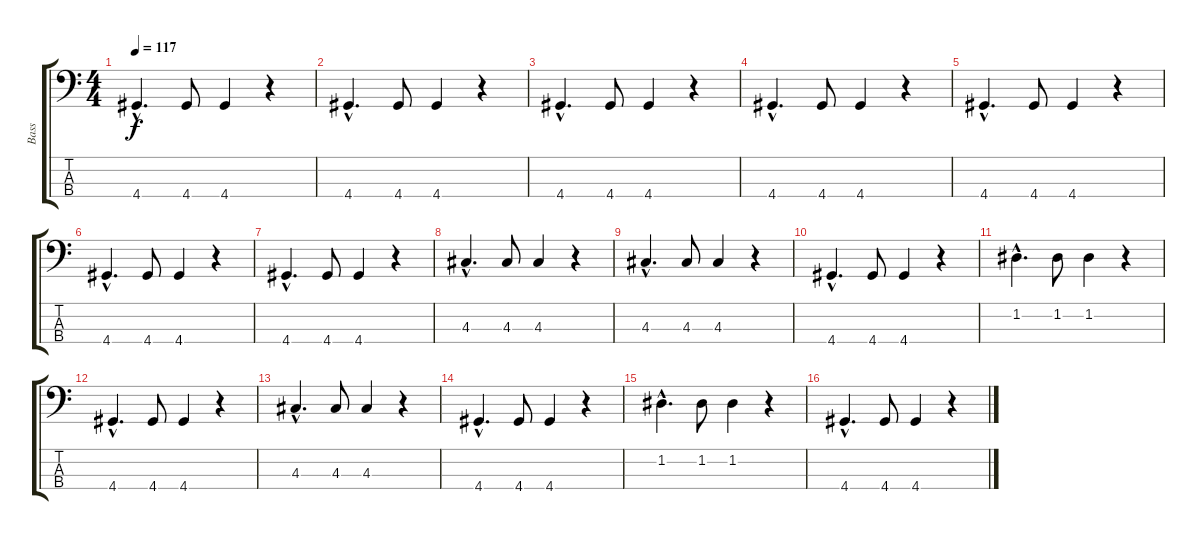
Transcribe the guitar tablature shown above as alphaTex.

\track ("Bass" "Bass") {instrument electricbasspick}
\staff {score tabs}
\tuning (G2 D2 A1 E1) {hide}
\ts (4 4)
\tempo 117
\clef f4
\ks c
4.4{hac}.4{d dy f} 4.4.8 4.4.4 r.4 |
4.4{hac}.4{d} 4.4.8 4.4.4 r.4 |
4.4{hac}.4{d} 4.4.8 4.4.4 r.4 |
4.4{hac}.4{d} 4.4.8 4.4.4 r.4 |
4.4{hac}.4{d} 4.4.8 4.4.4 r.4 |
4.4{hac}.4{d} 4.4.8 4.4.4 r.4 |
4.4{hac}.4{d} 4.4.8 4.4.4 r.4 |
4.3{hac}.4{d} 4.3.8 4.3.4 r.4 |
4.3{hac}.4{d} 4.3.8 4.3.4 r.4 |
4.4{hac}.4{d} 4.4.8 4.4.4 r.4 |
1.2{hac}.4{d} 1.2.8 1.2.4 r.4 |
4.4{hac}.4{d} 4.4.8 4.4.4 r.4 |
4.3{hac}.4{d} 4.3.8 4.3.4 r.4 |
4.4{hac}.4{d} 4.4.8 4.4.4 r.4 |
1.2{hac}.4{d} 1.2.8 1.2.4 r.4 |
4.4{hac}.4{d} 4.4.8 4.4.4 r.4
